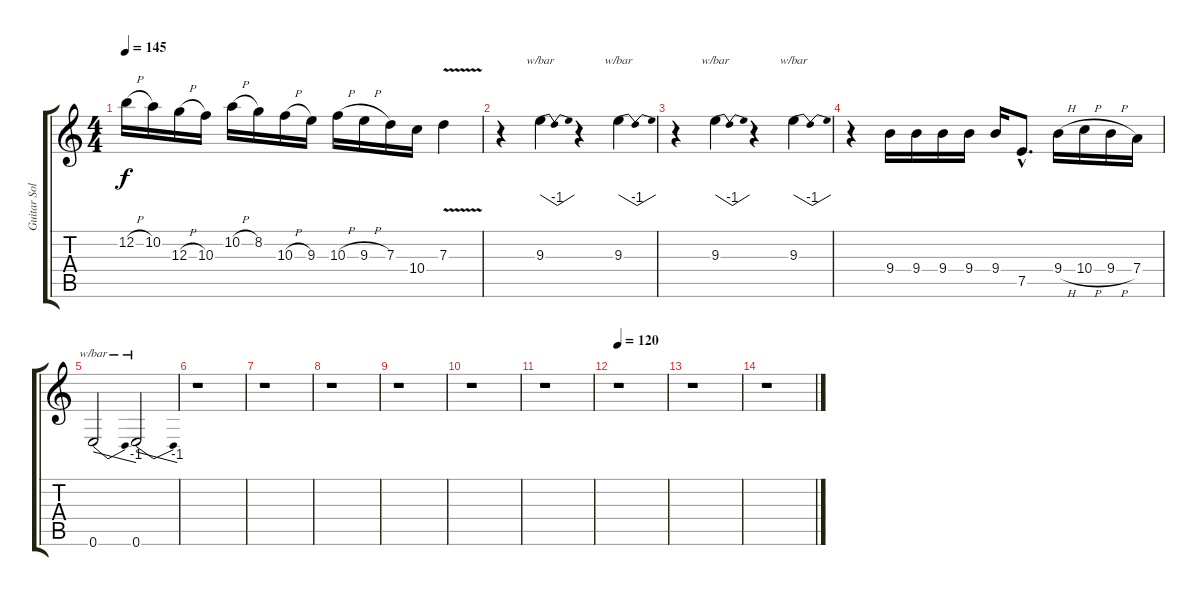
\track ("Guitar Solo" "Guitar Sol") {instrument distortionguitar}
\staff {score tabs}
\tuning (E4 B3 G3 D3 A2 E2) {hide}
\ts (4 4)
\tempo 145
\clef g2
\ks c
12.2{h}.16{dy f} 10.2.16 12.3{h}.16 10.3.16 10.2{h}.16 8.2.16 10.3{h}.16 9.3.16 10.3{h}.16 9.3{h}.16 7.3.16 10.4.16 7.3{v}.4 |
r.4 9.3.4{tbe (dip default 0 0 30 -4 60 0)} r.4 9.3.4{tbe (dip default 0 0 30 -4 60 0)} |
r.4 9.3.4{tbe (dip default 0 0 30 -4 60 0)} r.4 9.3.4{tbe (dip default 0 0 30 -4 60 0)} |
r.4 9.4.16 9.4.16 9.4.16 9.4.16 9.4.16 7.5{hac}.8{d} 9.4{h}.16 10.4{h}.16 9.4{h}.16 7.4.16 |
0.6.2{tbe (dive default 0 0 60 -4)} 0.6.2{tbe (dive default 0 0 60 -4)} |
r.1 |
r.1 |
r.1 |
r.1 |
r.1 |
r.1 |
\tempo 120
r.1 |
r.1 |
r.1
